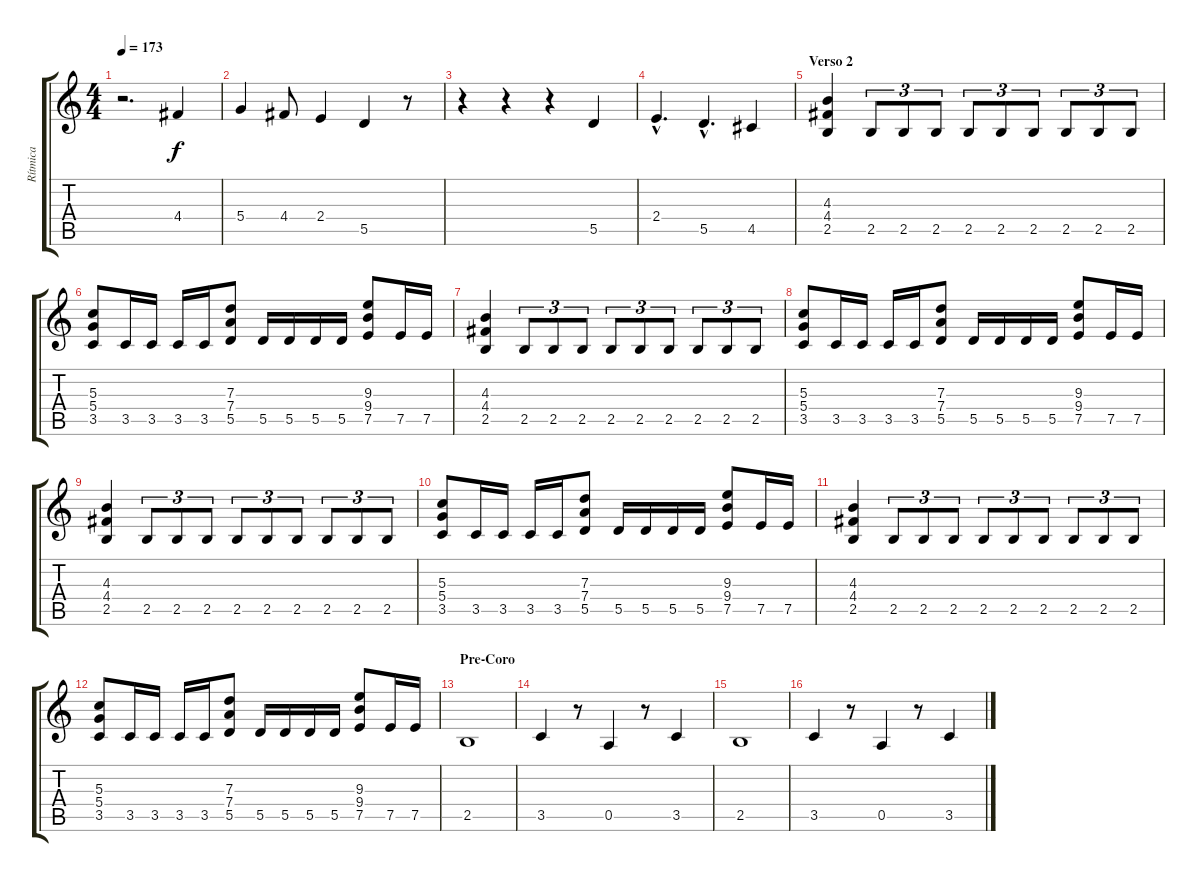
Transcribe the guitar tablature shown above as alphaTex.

\track ("Rítmica" "Rítmica") {instrument distortionguitar}
\staff {score tabs}
\tuning (E4 B3 G3 D3 A2 E2) {hide}
\ts (4 4)
\tempo 173
\clef g2
\ks c
r.2{d dy f} 4.4.4 |
5.4.4 4.4.8 2.4.4 5.5.4 r.8 |
r.4 r.4 r.4 5.5.4 |
2.4{hac}.4{d} 5.5{hac}.4{d} 4.5.4 |
\section ("" "Verso 2")
(4.3 4.4 2.5).4 2.5.8{tu (3 2)} 2.5.8{tu (3 2)} 2.5.8{tu (3 2)} 2.5.8{tu (3 2)} 2.5.8{tu (3 2)} 2.5.8{tu (3 2)} 2.5.8{tu (3 2)} 2.5.8{tu (3 2)} 2.5.8{tu (3 2)} |
(5.3 5.4 3.5).8 3.5.16 3.5.16 3.5.16 3.5.16 (7.3 7.4 5.5).8 5.5.16 5.5.16 5.5.16 5.5.16 (9.3 9.4 7.5).8 7.5.16 7.5.16 |
(4.3 4.4 2.5).4 2.5.8{tu (3 2)} 2.5.8{tu (3 2)} 2.5.8{tu (3 2)} 2.5.8{tu (3 2)} 2.5.8{tu (3 2)} 2.5.8{tu (3 2)} 2.5.8{tu (3 2)} 2.5.8{tu (3 2)} 2.5.8{tu (3 2)} |
(5.3 5.4 3.5).8 3.5.16 3.5.16 3.5.16 3.5.16 (7.3 7.4 5.5).8 5.5.16 5.5.16 5.5.16 5.5.16 (9.3 9.4 7.5).8 7.5.16 7.5.16 |
(4.3 4.4 2.5).4 2.5.8{tu (3 2)} 2.5.8{tu (3 2)} 2.5.8{tu (3 2)} 2.5.8{tu (3 2)} 2.5.8{tu (3 2)} 2.5.8{tu (3 2)} 2.5.8{tu (3 2)} 2.5.8{tu (3 2)} 2.5.8{tu (3 2)} |
(5.3 5.4 3.5).8 3.5.16 3.5.16 3.5.16 3.5.16 (7.3 7.4 5.5).8 5.5.16 5.5.16 5.5.16 5.5.16 (9.3 9.4 7.5).8 7.5.16 7.5.16 |
(4.3 4.4 2.5).4 2.5.8{tu (3 2)} 2.5.8{tu (3 2)} 2.5.8{tu (3 2)} 2.5.8{tu (3 2)} 2.5.8{tu (3 2)} 2.5.8{tu (3 2)} 2.5.8{tu (3 2)} 2.5.8{tu (3 2)} 2.5.8{tu (3 2)} |
(5.3 5.4 3.5).8 3.5.16 3.5.16 3.5.16 3.5.16 (7.3 7.4 5.5).8 5.5.16 5.5.16 5.5.16 5.5.16 (9.3 9.4 7.5).8 7.5.16 7.5.16 |
\section ("" "Pre-Coro")
2.5.1 |
3.5.4 r.8 0.5.4 r.8 3.5.4 |
2.5.1 |
3.5.4 r.8 0.5.4 r.8 3.5.4
